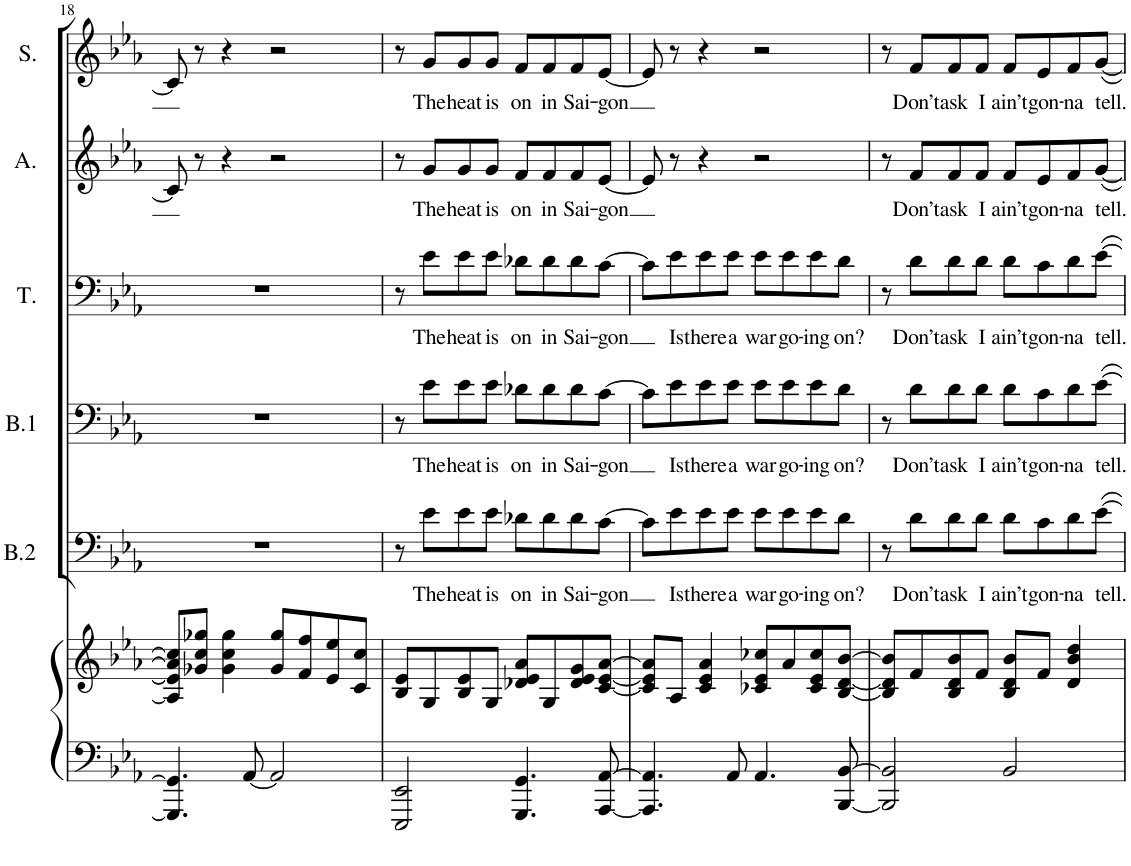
**kern	**kern	**kern	**text	**kern	**text	**kern	**text	**kern	**text	**kern	**text
*part6	*part6	*part5	*part5	*part4	*part4	*part3	*part3	*part2	*part2	*part1	*part1
*staff7	*staff6	*staff5	*staff5	*staff4	*staff4	*staff3	*staff3	*staff2	*staff2	*staff1	*staff1
*I"Piano	*	*I"Bas	*	*I"Bariton	*	*I"Tenor	*	*I"Alt	*	*I"Sopraan	*
*I'Pno	*	*I'B.2	*	*I'B.1	*	*I'T.	*	*I'A.	*	*I'S.	*
!!LO:PB:g=z
*clefF4	*clefG2	*clefF4	*	*clefF4	*	*clefF4	*	*clefG2	*	*clefG2	*
*	*	*Trd7c12	*	*	*	*	*	*	*	*	*
*k[b-e-a-]	*k[b-e-a-]	*k[b-e-a-]	*	*k[b-e-a-]	*	*k[b-e-a-]	*	*k[b-e-a-]	*	*k[b-e-a-]	*
*M4/4	*M4/4	*M4/4	*	*M4/4	*	*M4/4	*	*M4/4	*	*M4/4	*
=18	=18	=18	=18	=18	=18	=18	=18	=18	=18	=18	=18
4.GGG/] 4.GG/]	8A-/] 8e-/] 8a-/] 8cc/]L	1r	.	1r	.	1r	.	8c/]	.	8c/]	.
.	8g-X/ 8cc/ 8gg-X/J	.	.	.	.	.	.	8r	.	8r	.
.	4g-\ 4cc\ 4gg-\	.	.	.	.	.	.	4r	.	4r	.
[8AA-/	.	.	.	.	.	.	.	.	.	.	.
2AA-/]	8g-/ 8gg-/L	.	.	.	.	.	.	2r	.	2r	.
.	8f/ 8ff/	.	.	.	.	.	.	.	.	.	.
.	8e-/ 8ee-/	.	.	.	.	.	.	.	.	.	.
.	8c/ 8cc/J	.	.	.	.	.	.	.	.	.	.
=19	=19	=19	=19	=19	=19	=19	=19	=19	=19	=19	=19
2EEE-/ 2EE-/	8B-/ 8e-/L	8r	.	8r	.	8r	.	8r	.	8r	.
!	!	!	!LO:LY:b	!	!LO:LY:b	!	!LO:LY:b	!	!LO:LY:b	!	!LO:LY:b
.	8G/	8e-\L	The	8e-\L	The	8e-\L	The	8g/L	The	8g/L	The
!	!	!	!LO:LY:b	!	!LO:LY:b	!	!LO:LY:b	!	!LO:LY:b	!	!LO:LY:b
.	8B-/ 8e-/	8e-\	heat	8e-\	heat	8e-\	heat	8g/	heat	8g/	heat
!	!	!	!LO:LY:b	!	!LO:LY:b	!	!LO:LY:b	!	!LO:LY:b	!	!LO:LY:b
.	8G/J	8e-\J	is	8e-\J	is	8e-\J	is	8g/J	is	8g/J	is
!	!	!	!LO:LY:b	!	!LO:LY:b	!	!LO:LY:b	!	!LO:LY:b	!	!LO:LY:b
4.GGG/ 4.GG/	8d-X/ 8e-/ 8a-/L	8d-X\L	on	8d-X\L	on	8d-X\L	on	8f/L	on	8f/L	on
!	!	!	!LO:LY:b	!	!LO:LY:b	!	!LO:LY:b	!	!LO:LY:b	!	!LO:LY:b
.	8G/	8d-\	in	8d-\	in	8d-\	in	8f/	in	8f/	in
!	!	!	!LO:LY:b	!	!LO:LY:b	!	!LO:LY:b	!	!LO:LY:b	!	!LO:LY:b
.	8d-/ 8e-/ 8g/	8d-\	Sai-	8d-\	Sai-	8d-\	Sai-	8f/	Sai-	8f/	Sai-
!	!	!	!LO:LY:b	!	!LO:LY:b	!	!LO:LY:b	!	!LO:LY:b	!	!LO:LY:b
[8AAA-/ [8AA-/	[8c/ [8e-/ [8a-/J	[8c\J	-gon	[8c\J	-gon	[8c\J	-gon	[8e-/J	-gon	[8e-/J	-gon
=20	=20	=20	=20	=20	=20	=20	=20	=20	=20	=20	=20
4.AAA-/] 4.AA-/]	8c/] 8e-/] 8a-/]L	8c\L]	.	8c\L]	.	8c\L]	.	8e-/]	.	8e-/]	.
!	!	!	!LO:LY:b	!	!LO:LY:b	!	!LO:LY:b	!	!	!	!
.	8A-/J	8e-\	Is	8e-\	Is	8e-\	Is	8r	.	8r	.
!	!	!	!LO:LY:b	!	!LO:LY:b	!	!LO:LY:b	!	!	!	!
.	4c/ 4e-/ 4a-/	8e-\	there	8e-\	there	8e-\	there	4r	.	4r	.
!	!	!	!LO:LY:b	!	!LO:LY:b	!	!LO:LY:b	!	!	!	!
8AA-/	.	8e-\J	a	8e-\J	a	8e-\J	a	.	.	.	.
!	!	!	!LO:LY:b	!	!LO:LY:b	!	!LO:LY:b	!	!	!	!
4.AA-/	8c-X/ 8e-/ 8cc-X/L	8e-\L	war	8e-\L	war	8e-\L	war	2r	.	2r	.
!	!	!	!LO:LY:b	!	!LO:LY:b	!	!LO:LY:b	!	!	!	!
.	8a-/	8e-\	go-	8e-\	go-	8e-\	go-	.	.	.	.
!	!	!	!LO:LY:b	!	!LO:LY:b	!	!LO:LY:b	!	!	!	!
.	8c-/ 8e-/ 8cc-/	8e-\	-ing	8e-\	-ing	8e-\	-ing	.	.	.	.
!	!	!	!LO:LY:b	!	!LO:LY:b	!	!LO:LY:b	!	!	!	!
[8BBB-/ [8BB-/	[8B-/ [8d/ [8b-/J	8d\J	on?	8d\J	on?	8d\J	on?	.	.	.	.
=21	=21	=21	=21	=21	=21	=21	=21	=21	=21	=21	=21
2BBB-/] 2BB-/]	8B-/] 8d/] 8b-/]L	8r	.	8r	.	8r	.	8r	.	8r	.
!	!	!	!LO:LY:b	!	!LO:LY:b	!	!LO:LY:b	!	!LO:LY:b	!	!LO:LY:b
.	8f/	8d\L	Don’t	8d\L	Don’t	8d\L	Don’t	8f/L	Don’t	8f/L	Don’t
!	!	!	!LO:LY:b	!	!LO:LY:b	!	!LO:LY:b	!	!LO:LY:b	!	!LO:LY:b
.	8B-/ 8d/ 8b-/	8d\	ask	8d\	ask	8d\	ask	8f/	ask	8f/	ask
!	!	!	!LO:LY:b	!	!LO:LY:b	!	!LO:LY:b	!	!LO:LY:b	!	!LO:LY:b
.	8f/J	8d\J	I	8d\J	I	8d\J	I	8f/J	I	8f/J	I
!	!	!	!LO:LY:b	!	!LO:LY:b	!	!LO:LY:b	!	!LO:LY:b	!	!LO:LY:b
2BB-/	8B-/ 8d/ 8b-/L	8d\L	ain’t	8d\L	ain’t	8d\L	ain’t	8f/L	ain’t	8f/L	ain’t
!	!	!	!LO:LY:b	!	!LO:LY:b	!	!LO:LY:b	!	!LO:LY:b	!	!LO:LY:b
.	8f/J	8c\	gon-	8c\	gon-	8c\	gon-	8e-/	gon-	8e-/	gon-
!	!	!	!LO:LY:b	!	!LO:LY:b	!	!LO:LY:b	!	!LO:LY:b	!	!LO:LY:b
.	4d/ 4b-/ 4dd/	8d\	-na	8d\	-na	8d\	-na	8f/	-na	8f/	-na
!	!	!	!LO:LY:b	!	!LO:LY:b	!	!LO:LY:b	!	!LO:LY:b	!	!LO:LY:b
.	.	[8e-\J	tell.	[8e-\J	tell.	[8e-\J	tell.	[8g/J	tell.	[8g/J	tell.
=	=	=	=	=	=	=	=	=	=	=	=
*-	*-	*-	*-	*-	*-	*-	*-	*-	*-	*-	*-
